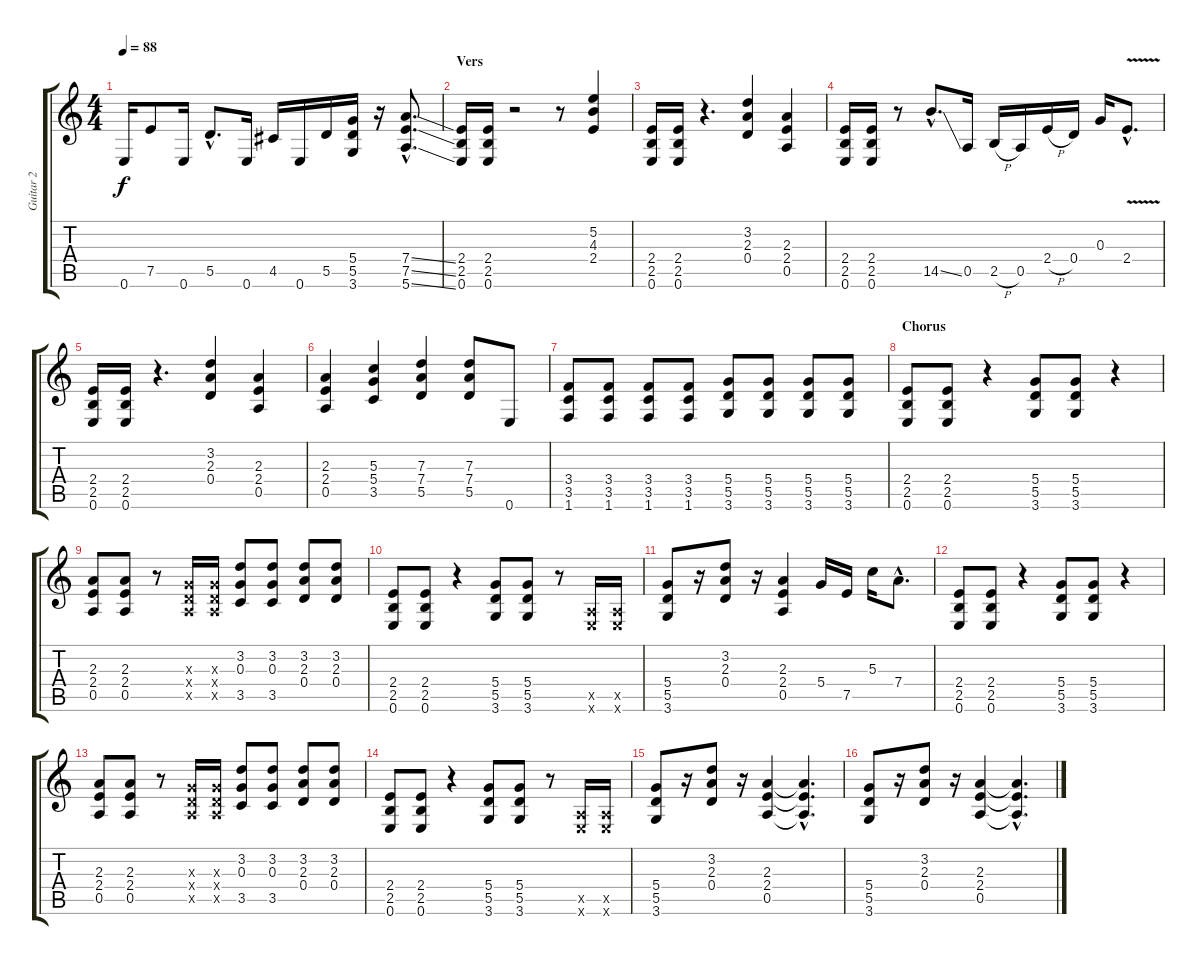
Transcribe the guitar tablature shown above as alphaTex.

\track ("Guitar 2" "Guitar 2") {instrument overdrivenguitar}
\staff {score tabs}
\tuning (E4 B3 G3 D3 A2 E2) {hide}
\ts (4 4)
\tempo 88
\clef g2
\ks c
0.6.16{dy f} 7.5.8 0.6.16 5.5{hac}.8{d} 0.6.16 4.5.16 0.6.16 5.5.16 (5.4 5.5 3.6).16 r.16 (7.4{ss hac} 7.5{ss hac} 5.6{ss hac}).8{d} |
\section ("" "Vers")
(2.4 2.5 0.6).16 (2.4 2.5 0.6).16 r.2 r.8 (5.2 4.3 2.4).4 |
(2.4 2.5 0.6).16 (2.4 2.5 0.6).16 r.4{d} (3.2 2.3 0.4).4 (2.3 2.4 0.5).4 |
(2.4 2.5 0.6).16 (2.4 2.5 0.6).16 r.8 14.5{ss hac}.8{d} 0.5.16 2.5{h}.16 0.5.16 2.4{h}.16 0.4.16 0.3.16 2.4{v hac}.8{d} |
(2.4 2.5 0.6).16 (2.4 2.5 0.6).16 r.4{d} (3.2 2.3 0.4).4 (2.3 2.4 0.5).4 |
(2.3 2.4 0.5).4 (5.3 5.4 3.5).4 (7.3 7.4 5.5).4 (7.3 7.4 5.5).8 0.6.8 |
(3.4 3.5 1.6).8 (3.4 3.5 1.6).8 (3.4 3.5 1.6).8 (3.4 3.5 1.6).8 (5.4 5.5 3.6).8 (5.4 5.5 3.6).8 (5.4 5.5 3.6).8 (5.4 5.5 3.6).8 |
\section ("" "Chorus")
(2.4 2.5 0.6).8 (2.4 2.5 0.6).8 r.4 (5.4 5.5 3.6).8 (5.4 5.5 3.6).8 r.4 |
(2.3 2.4 0.5).8 (2.3 2.4 0.5).8 r.8 (0.3{x} 0.4{x} 0.5{x}).16 (0.3{x} 0.4{x} 0.5{x}).16 (3.2 0.3 3.5).8 (3.2 0.3 3.5).8 (3.2 2.3 0.4).8 (3.2 2.3 0.4).8 |
(2.4 2.5 0.6).8 (2.4 2.5 0.6).8 r.4 (5.4 5.5 3.6).8 (5.4 5.5 3.6).8 r.8 (0.5{x} 0.6{x}).16 (0.5{x} 0.6{x}).16 |
(5.4 5.5 3.6).8 r.16 (3.2 2.3 0.4).8 r.16 (2.3 2.4 0.5).4 5.4.16 7.5.16 5.3.16 7.4{hac}.8{d} |
(2.4 2.5 0.6).8 (2.4 2.5 0.6).8 r.4 (5.4 5.5 3.6).8 (5.4 5.5 3.6).8 r.4 |
(2.3 2.4 0.5).8 (2.3 2.4 0.5).8 r.8 (0.3{x} 0.4{x} 0.5{x}).16 (0.3{x} 0.4{x} 0.5{x}).16 (3.2 0.3 3.5).8 (3.2 0.3 3.5).8 (3.2 2.3 0.4).8 (3.2 2.3 0.4).8 |
(2.4 2.5 0.6).8 (2.4 2.5 0.6).8 r.4 (5.4 5.5 3.6).8 (5.4 5.5 3.6).8 r.8 (0.5{x} 0.6{x}).16 (0.5{x} 0.6{x}).16 |
(5.4 5.5 3.6).8 r.16 (3.2 2.3 0.4).8 r.16 (2.3 2.4 0.5).4 (2.3{hac t} 2.4{hac t} 0.5{hac t}).4{d} |
(5.4 5.5 3.6).8 r.16 (3.2 2.3 0.4).8 r.16 (2.3 2.4 0.5).4 (2.3{hac t} 2.4{hac t} 0.5{hac t}).4{d}
